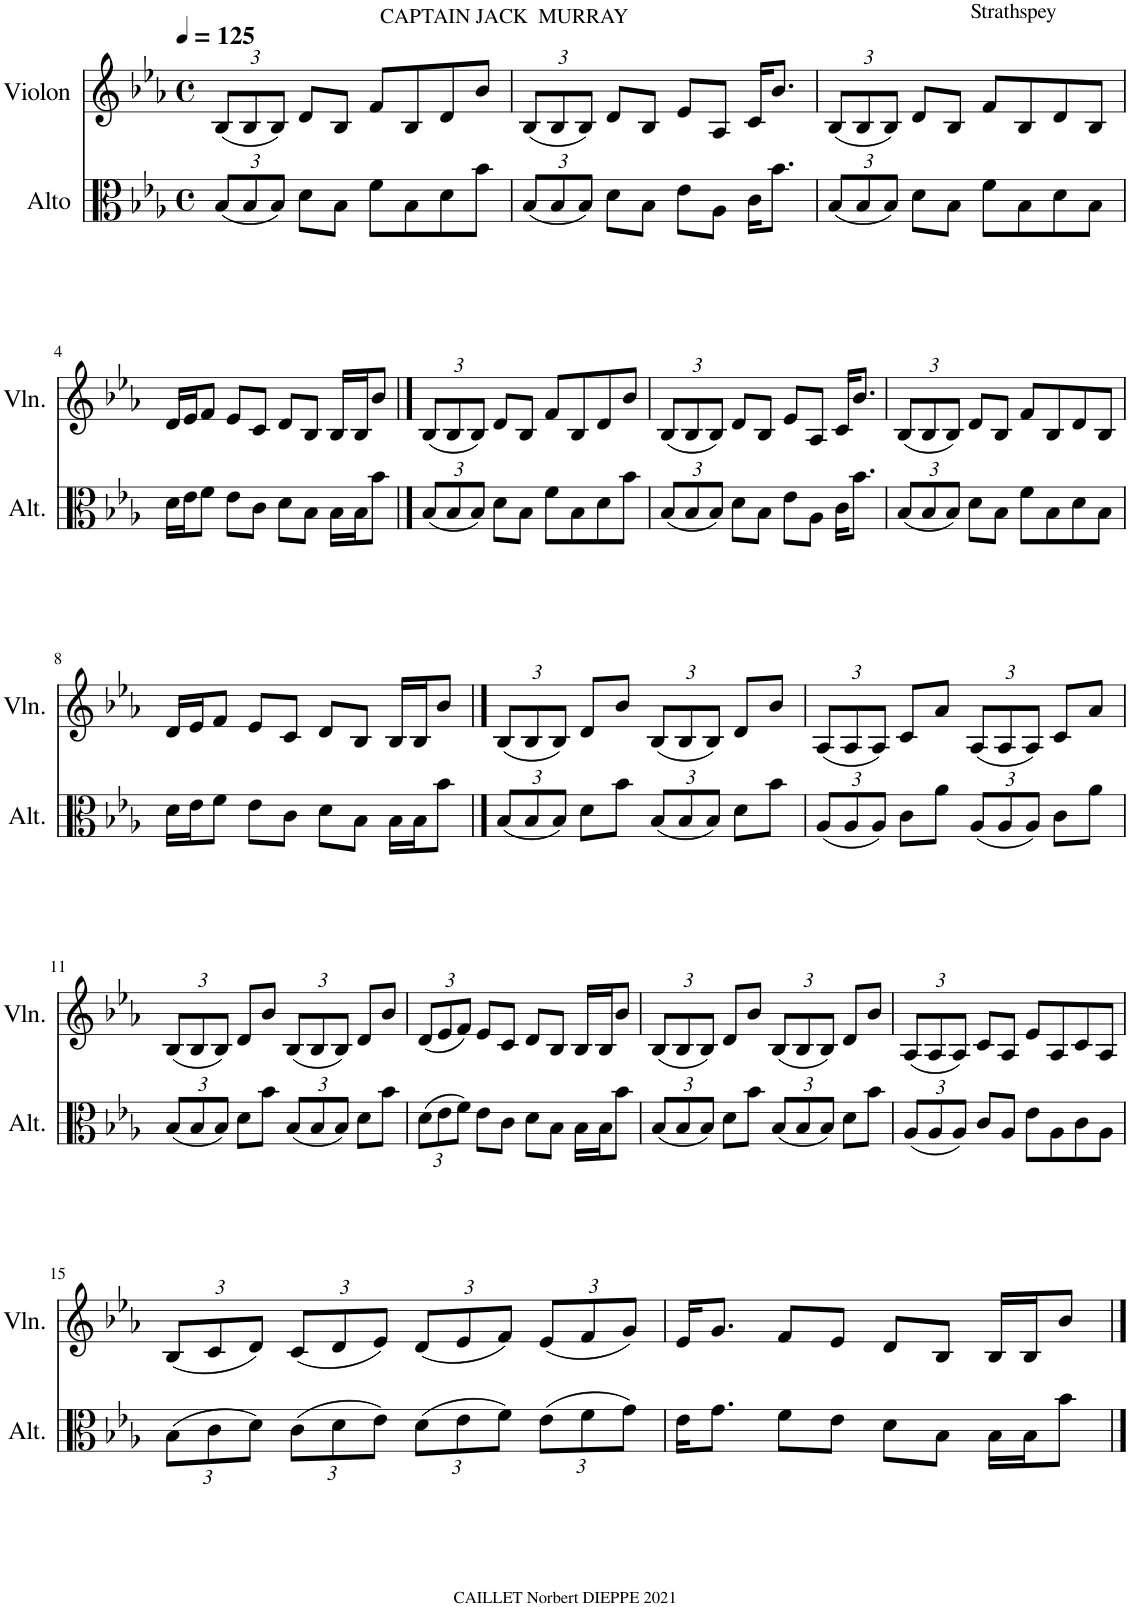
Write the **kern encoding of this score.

**kern	**kern
*part2	*part1
*staff2	*staff1
*I"Alto	*I"Violon
*I'Alt.	*I'Vln.
*clefC3	*clefG2
*k[b-e-a-]	*k[b-e-a-]
*M4/4	*M4/4
*met(c)	*met(c)
*MM125	*MM125
*Xbrackettup	*Xbrackettup
=1	=1
(12B-/L	(12B-/L
12B-/	12B-/
12B-/J)	12B-/J)
8d\L	8d/L
8B-\J	8B-/J
!	!LO:TX:a:t=CAPTAIN JACK  MURRAY
8f\L	8f/L
8B-\	8B-/
8d\	8d/
8b-\J	8b-/J
=2	=2
(12B-/L	(12B-/L
12B-/	12B-/
12B-/J)	12B-/J)
8d\L	8d/L
8B-\J	8B-/J
8e-\L	8e-/L
8A-\J	8A-/J
16c\KL	16c/KL
8.b-\J	8.b-/J
=3	=3
(12B-/L	(12B-/L
12B-/	12B-/
12B-/J)	12B-/J)
8d\L	8d/L
8B-\J	8B-/J
!	!LO:TX:a:t=Strathspey
8f\L	8f/L
8B-\	8B-/
8d\	8d/
8B-\J	8B-/J
!!LO:LB:g=z
=4	=4
16d\LL	16d/LL
16e-\J	16e-/J
8f\J	8f/J
8e-\L	8e-/L
8c\J	8c/J
8d\L	8d/L
8B-\J	8B-/J
16B-\LL	16B-/LL
16B-\J	16B-/J
8b-\J	8b-/J
==5	==5
(12B-/L	(12B-/L
12B-/	12B-/
12B-/J)	12B-/J)
8d\L	8d/L
8B-\J	8B-/J
8f\L	8f/L
8B-\	8B-/
8d\	8d/
8b-\J	8b-/J
=6	=6
(12B-/L	(12B-/L
12B-/	12B-/
12B-/J)	12B-/J)
8d\L	8d/L
8B-\J	8B-/J
8e-\L	8e-/L
8A-\J	8A-/J
16c\KL	16c/KL
8.b-\J	8.b-/J
=7	=7
(12B-/L	(12B-/L
12B-/	12B-/
12B-/J)	12B-/J)
8d\L	8d/L
8B-\J	8B-/J
8f\L	8f/L
8B-\	8B-/
8d\	8d/
8B-\J	8B-/J
!!LO:LB:g=z
=8	=8
16d\LL	16d/LL
16e-\J	16e-/J
8f\J	8f/J
8e-\L	8e-/L
8c\J	8c/J
8d\L	8d/L
8B-\J	8B-/J
16B-\LL	16B-/LL
16B-\J	16B-/J
8b-\J	8b-/J
==9	==9
(12B-/L	(12B-/L
12B-/	12B-/
12B-/J)	12B-/J)
8d\L	8d/L
8b-\J	8b-/J
(12B-/L	(12B-/L
12B-/	12B-/
12B-/J)	12B-/J)
8d\L	8d/L
8b-\J	8b-/J
=10	=10
(12A-/L	(12A-/L
12A-/	12A-/
12A-/J)	12A-/J)
8c\L	8c/L
8a-\J	8a-/J
(12A-/L	(12A-/L
12A-/	12A-/
12A-/J)	12A-/J)
8c\L	8c/L
8a-\J	8a-/J
!!LO:LB:g=z
=11	=11
(12B-/L	(12B-/L
12B-/	12B-/
12B-/J)	12B-/J)
8d\L	8d/L
8b-\J	8b-/J
(12B-/L	(12B-/L
12B-/	12B-/
12B-/J)	12B-/J)
8d\L	8d/L
8b-\J	8b-/J
=12	=12
(12d\L	(12d/L
12e-\	12e-/
12f\J)	12f/J)
8e-\L	8e-/L
8c\J	8c/J
8d\L	8d/L
8B-\J	8B-/J
16B-\LL	16B-/LL
16B-\J	16B-/J
8b-\J	8b-/J
=13	=13
(12B-/L	(12B-/L
12B-/	12B-/
12B-/J)	12B-/J)
8d\L	8d/L
8b-\J	8b-/J
(12B-/L	(12B-/L
12B-/	12B-/
12B-/J)	12B-/J)
8d\L	8d/L
8b-\J	8b-/J
=14	=14
(12A-/L	(12A-/L
12A-/	12A-/
12A-/J)	12A-/J)
8c/L	8c/L
8A-/J	8A-/J
8e-\L	8e-/L
8A-\	8A-/
8c\	8c/
8A-\J	8A-/J
!!LO:LB:g=z
=15	=15
(12B-\L	(12B-/L
12c\	12c/
12d\J)	12d/J)
(12c\L	(12c/L
12d\	12d/
12e-\J)	12e-/J)
(12d\L	(12d/L
12e-\	12e-/
12f\J)	12f/J)
(12e-\L	(12e-/L
12f\	12f/
12g\J)	12g/J)
=16	=16
16e-\KL	16e-/KL
8.g\J	8.g/J
8f\L	8f/L
8e-\J	8e-/J
8d\L	8d/L
8B-\J	8B-/J
16B-\LL	16B-/LL
16B-\J	16B-/J
8b-\J	8b-/J
==	==
*-	*-
